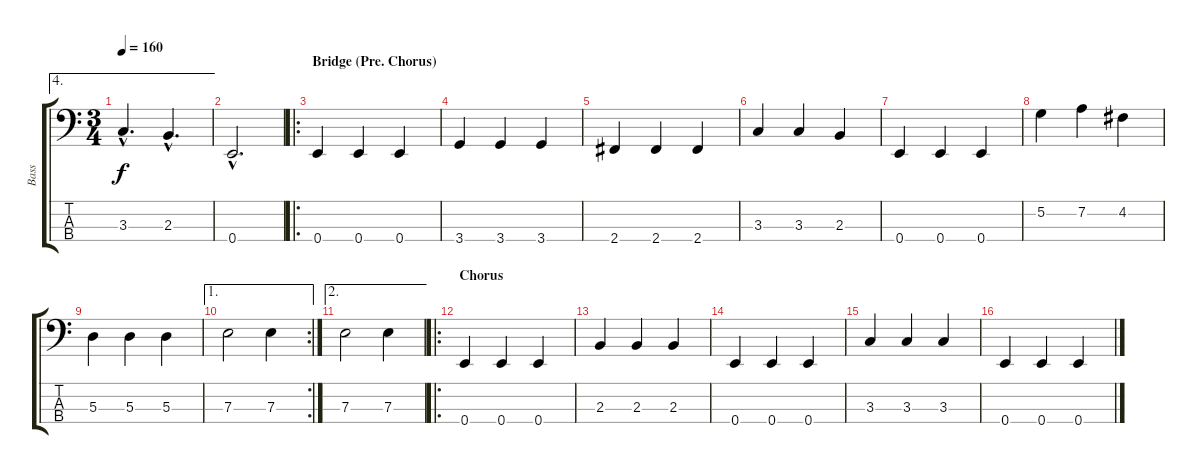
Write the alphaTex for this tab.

\track ("Bass" "Bass") {instrument electricbassfinger}
\staff {score tabs}
\tuning (G2 D2 A1 E1) {hide}
\ae 4
\ts (3 4)
\tempo 160
\clef f4
\ks c
3.3{hac}.4{d dy f} 2.3{hac}.4{d} |
0.4{hac}.2{d} |
\ro
\section ("" "Bridge (Pre. Chorus)")
0.4.4 0.4.4 0.4.4 |
3.4.4 3.4.4 3.4.4 |
2.4.4 2.4.4 2.4.4 |
3.3.4 3.3.4 2.3.4 |
0.4.4 0.4.4 0.4.4 |
5.2.4 7.2.4 4.2.4 |
5.3.4 5.3.4 5.3.4 |
\ae 1
\rc 2
7.3.2 7.3.4 |
\ae 2
7.3.2 7.3.4 |
\ro
\section ("" "Chorus")
0.4.4 0.4.4 0.4.4 |
2.3.4 2.3.4 2.3.4 |
0.4.4 0.4.4 0.4.4 |
3.3.4 3.3.4 3.3.4 |
0.4.4 0.4.4 0.4.4
